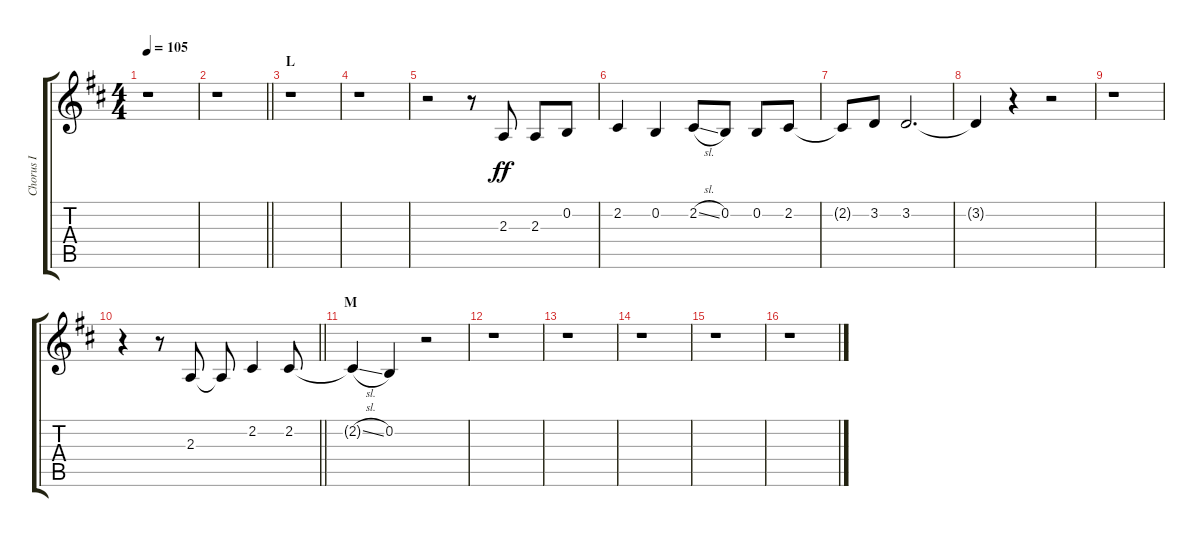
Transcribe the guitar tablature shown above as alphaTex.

\track ("Chorus I" "Chorus I") {instrument voiceoohs}
\staff {score tabs}
\tuning (E4 B3 G3 D3 A2 E2) {hide}
\ts (4 4)
\tempo 105
\clef g2
\ks d
r.1{dy ff} |
\barLineRight lightlight
r.1 |
\section ("" "L")
r.1 |
r.1 |
r.2 r.8 2.3.8 2.3.8 0.2.8 |
2.2.4 0.2.4 2.2{sl}.8 0.2.8 0.2.8 2.2.8 |
2.2{t}.8 3.2.8 3.2.2{d} |
3.2{t}.4 r.4 r.2 |
r.1 |
\barLineRight lightlight
r.4 r.8 2.3.8 2.3{t}.8 2.2.4 2.2.8 |
\section ("" "M")
2.2{sl t}.4 0.2.4 r.2 |
r.1 |
r.1 |
r.1 |
r.1 |
r.1
